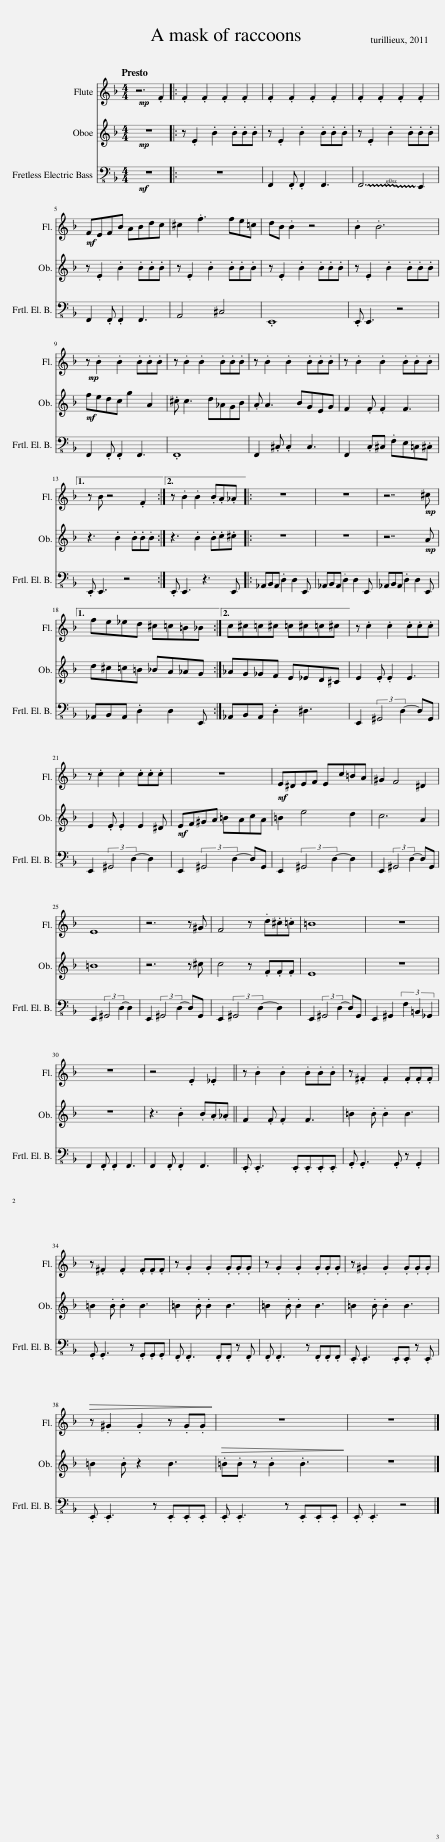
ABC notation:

X:1
%%score 1 2 3
L:1/8
Q:1/4=184
M:4/4
I:linebreak $
K:F
V:1 treble
V:2 treble
V:3 bass-8
V:1
!mp! z6 .F2 |: .F2 .F2 .F2 .F2 | .F2 .F2 .F2 .F2 | .F2 .F2 .F2 .F2 |$!mf! FEFB ABdc | %5
 ^c2 .f3 fe=c | dB .B2 z4 | .B2 .B6 |$!mp! z .B2 .B2 .B.B.B | z .B2 .B2 .B.B.B | %10
 z .B2 .B2 .B.B.B | z .B2 .B2 .B.B.B |1$ z B z4 .F2 :|2 z .B2 .B2 .B.A._A |: z8 | %15
 z8 | z7!mp! ^c |1$ fe_ed ^c=c=B_B :|2 c^c=c^c =c^c=c^c || z .c2 .c2 .c.c.c |$ %20
 z .c2 .c2 .c.c.c | z8 |!mf! E^DEF Ec=BA | ^G2 F4 ^D2 |$ E8 | %25
 z6 z ^G | F4 z .d.^c.=c | =B8 | z8 |$ z8 | %30
 z4 .E2 ._E2!D.S.! || z .B2 .B2 .B.B.B | z .^F2 .F2 .F.F.F |$ z .^F2 .F2 .F.F.F | z .G2 .G2 .G.G.G | %35
 z .G2 .G2 .G.G.G | z .^G2 .G2 .G.G.G |$!>(! z .^G2 .G2 z .G.G!>)! | z8 | z8 |] %40
V:2
!mp! z8 |: z .E2 .B2 .B.B.B | z .E2 .B2 .B.B.B | z .E2 .B2 .B.B.B |$ z .E2 .B2 .B.B.B | %5
 z .E2 .B2 .B.B.B | z .E2 .B2 .B.B.B | z .E2 .B2 .B.B.B |$!mf! fedc g2 A2 | .^c c3 d_AGB | %10
 .A A3 BGEG | F2 .F .F2 F3 |1$ z3 .B2 .B.B.B :|2 z3 .B2 .B.c.^c |: z8 | %15
 z8 | z7!mp! A |1$ d^c=c=B _BA_AG :|2 _AG_GF E_ED^C || E2 .E .E2 E3 |$ %20
 E2 .E .E2 E2 ^D |!mf! EF^GA =BAcA | =B2 e4 d2 | c6 A2 |$ =B8 | %25
 z6 z ^c | c4 z .F.F.F | E8 | z8 |$ z8 | %30
 z3 .B2 .B.A._A || F2 .F .F2 F3 | =B2 .B .B2 B3 |$ =B2 .B .B2 B3 | =B2 .B .B2 B3 | %35
 =B2 .B .B2 B3 | =B2 .B .B2 B3 |$ =B2 .B z2 B3 |!>(! .=B.B z .B2 .B3!>)! | z8 |] %40
V:3
!mf! z8 |: z8 | F,,2 .F,, .F,,2 F,,3 | !~(!F,,6 !~)!E,,2 |$ F,,2 .F,, .F,,2 F,,3 | %5
 A,,4 ^C,4 | .E,,8 | .E,, E,,3 z4 |$ F,,2 .F,, .F,,2 F,,3 | .F,,8 | %10
 F,,2 .^C, .C,2 C,3 | F,,2 .C,^C, .F,E,=C,.^C, |1$ .E,, E,,3 z4 :|2 .E,, E,,3 z3 E,, |: _A,,B,,A,, .D,2 D,2 E,, | %15
 _A,,B,,A,, .D,2 D,2 E,, | _A,,B,,A,, .D,2 D,2 E,, |1$ _A,,B,,A,, .D,2 D,2 E,, :|2 _A,,B,,A,, .D,2 ^D,3 || E,,2 (3:2:2^G,,4 D,2- D,G,, |$ %20
 E,,2 (3:2:2^G,,4 D,2- D,2 | E,,2 (3:2:2^G,,4 D,2- D,G,, | E,,2 (3:2:2^G,,4 D,2- D,2 | E,,2 (3:2:2^G,,4 D,2- D,G,, |$ E,,2 (3:2:2^G,,4 D,2- D,2 | %25
 E,,2 (3:2:2^G,,4 D,2- D,G,, | E,,2 (3:2:2^G,,4 D,2- D,2 | E,,2 (3:2:2^G,,4 D,2- D,G,, | E,,2 ^G,,2 (3F,2 =B,,2 _G,,2 |$ F,,2 .F,, .F,,2 F,,3 | %30
 F,,2 .F,, .F,,2 F,,3 || .E,, .E,,3 .E,,.E,,.E,,.E,, | .G,, .G,,3 .G,, z .G,,2 |$ .G,, .G,,3 z .G,,.G,,.G,, | .F,, .F,,3 .F,,.F,, z .F,, | %35
 .F,, .F,,3 z .F,,.F,,.F,, | .E,, .E,,3 .E,,.E,, z .E,, |$ .E,, .E,,3 z .E,,.E,,.E,, | .E,, .E,,3 z .E,,.E,,.E,, | .E,, .E,,3 z4 |] %40
